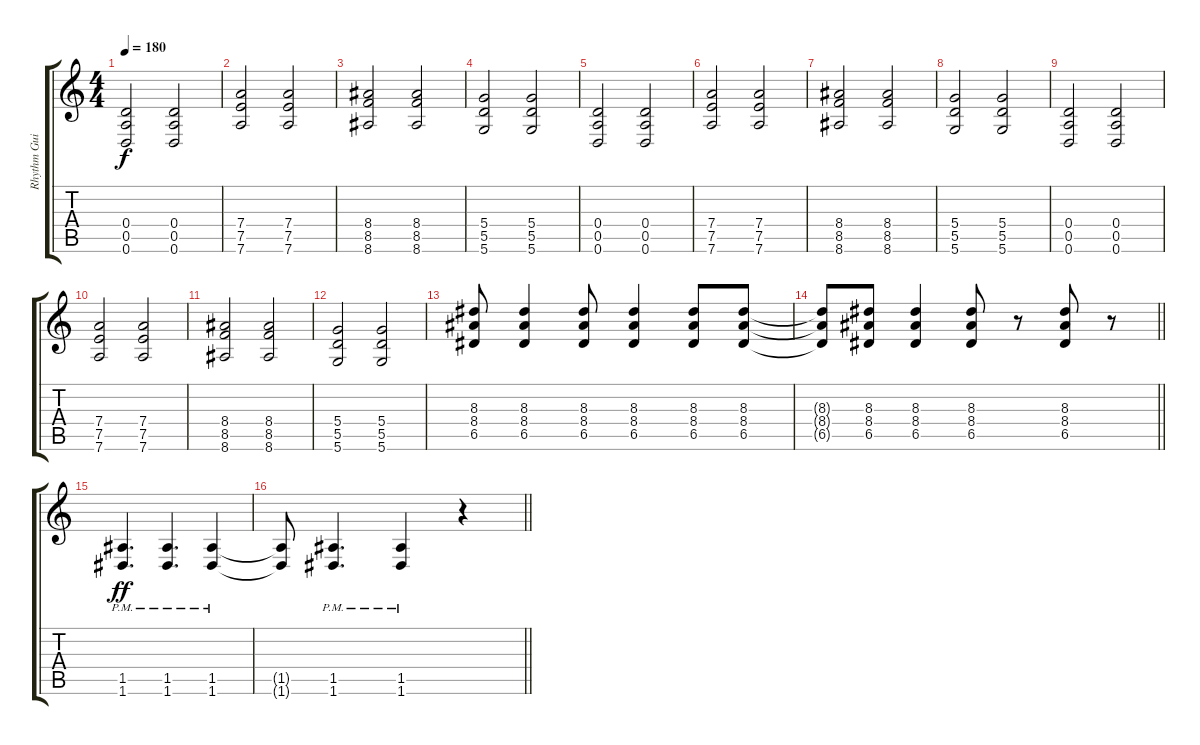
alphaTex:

\track ("Rhythm Guitar 1" "Rhythm Gui") {instrument distortionguitar}
\staff {score tabs}
\tuning (E4 B3 G3 D3 A2 D2) {hide}
\ts (4 4)
\tempo 180
\clef g2
\ks c
(0.4 0.5 0.6).2{dy f} (0.4 0.5 0.6).2 |
(7.4 7.5 7.6).2 (7.4 7.5 7.6).2 |
(8.4 8.5 8.6).2 (8.4 8.5 8.6).2 |
(5.4 5.5 5.6).2 (5.4 5.5 5.6).2 |
(0.4 0.5 0.6).2 (0.4 0.5 0.6).2 |
(7.4 7.5 7.6).2 (7.4 7.5 7.6).2 |
(8.4 8.5 8.6).2 (8.4 8.5 8.6).2 |
(5.4 5.5 5.6).2 (5.4 5.5 5.6).2 |
(0.4 0.5 0.6).2 (0.4 0.5 0.6).2 |
(7.4 7.5 7.6).2 (7.4 7.5 7.6).2 |
(8.4 8.5 8.6).2 (8.4 8.5 8.6).2 |
(5.4 5.5 5.6).2 (5.4 5.5 5.6).2 |
(8.3 8.4 6.5).8 (8.3 8.4 6.5).4 (8.3 8.4 6.5).8 (8.3 8.4 6.5).4 (8.3 8.4 6.5).8 (8.3 8.4 6.5).8 |
\barLineRight lightlight
(8.3{t} 8.4{t} 6.5{t}).8 (8.3 8.4 6.5).8 (8.3 8.4 6.5).4 (8.3 8.4 6.5).8 r.8 (8.3 8.4 6.5).8 r.8 |
(1.5{pm} 1.6{pm}).4{d dy ff} (1.5{pm} 1.6{pm}).4{d} (1.5{pm} 1.6{pm}).4 |
\barLineRight lightlight
(1.5{t} 1.6{t}).8 (1.5{pm} 1.6{pm}).4{d} (1.5 1.6{pm}).4 r.4
